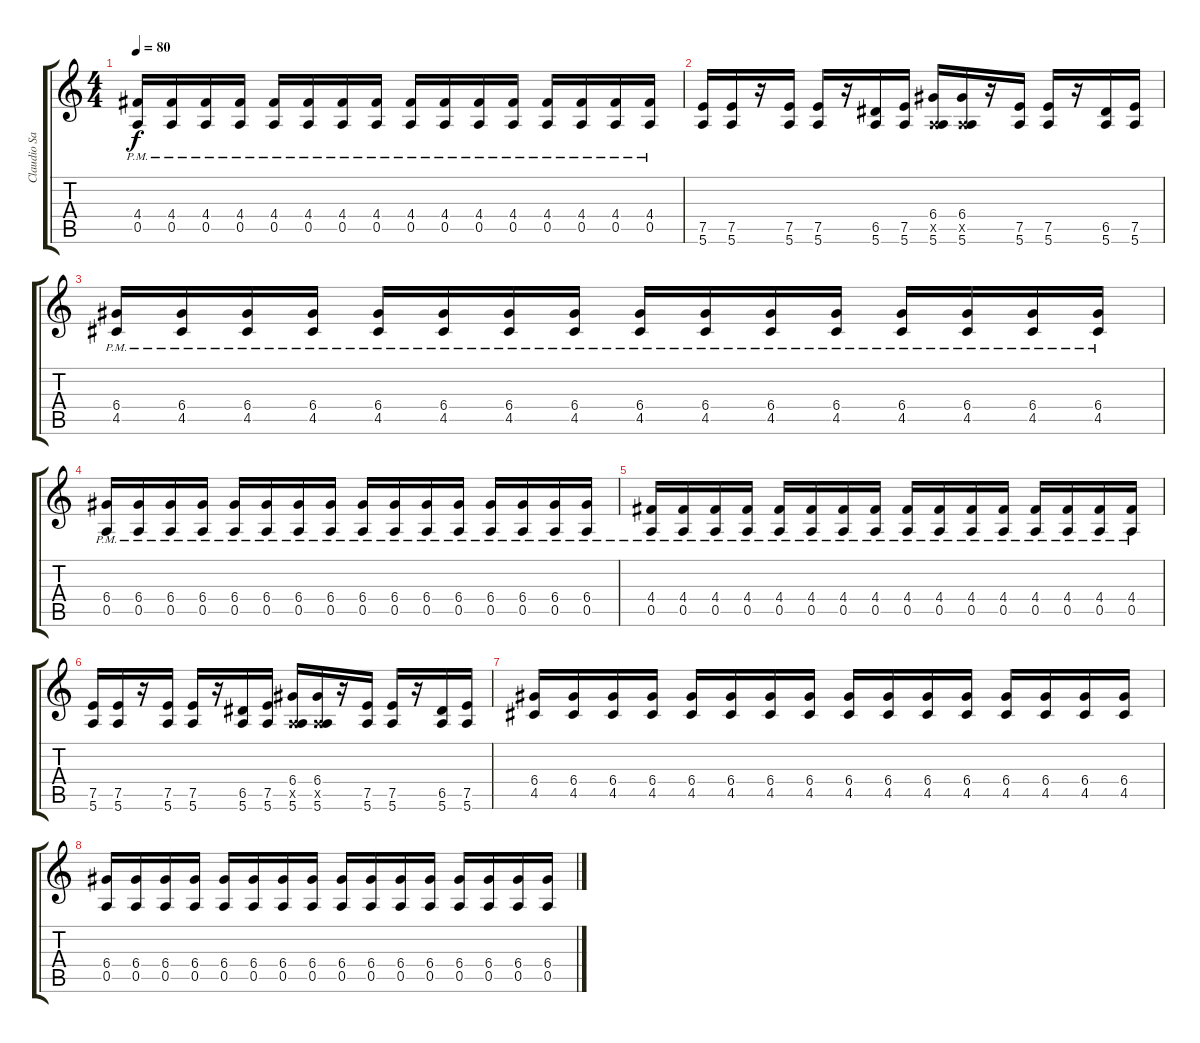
\track ("Claudio Sanchez" "Claudio Sa") {instrument distortionguitar}
\staff {score tabs}
\tuning (E4 B3 G3 D3 A2 E2) {hide}
\ts (4 4)
\tempo 80
\clef g2
\ks c
(4.4{pm} 0.5{pm}).16{dy f} (4.4{pm} 0.5{pm}).16 (4.4{pm} 0.5{pm}).16 (4.4{pm} 0.5{pm}).16 (4.4{pm} 0.5{pm}).16 (4.4{pm} 0.5{pm}).16 (4.4{pm} 0.5{pm}).16 (4.4{pm} 0.5{pm}).16 (4.4{pm} 0.5{pm}).16 (4.4{pm} 0.5{pm}).16 (4.4{pm} 0.5{pm}).16 (4.4{pm} 0.5{pm}).16 (4.4{pm} 0.5{pm}).16 (4.4{pm} 0.5{pm}).16 (4.4{pm} 0.5{pm}).16 (4.4{pm} 0.5{pm}).16 |
(7.5 5.6).16 (7.5 5.6).16 r.16 (7.5 5.6).16 (7.5 5.6).16 r.16 (6.5 5.6).16 (7.5 5.6).16 (6.4 0.5{x} 5.6).16 (6.4 0.5{x} 5.6).16 r.16 (7.5 5.6).16 (7.5 5.6).16 r.16 (6.5 5.6).16 (7.5 5.6).16 |
(6.4{pm} 4.5{pm}).16 (6.4{pm} 4.5{pm}).16 (6.4{pm} 4.5{pm}).16 (6.4{pm} 4.5{pm}).16 (6.4{pm} 4.5{pm}).16 (6.4{pm} 4.5{pm}).16 (6.4{pm} 4.5{pm}).16 (6.4{pm} 4.5{pm}).16 (6.4{pm} 4.5{pm}).16 (6.4{pm} 4.5{pm}).16 (6.4{pm} 4.5{pm}).16 (6.4{pm} 4.5{pm}).16 (6.4{pm} 4.5{pm}).16 (6.4{pm} 4.5{pm}).16 (6.4{pm} 4.5{pm}).16 (6.4{pm} 4.5{pm}).16 |
(6.4{pm} 0.5{pm}).16 (6.4{pm} 0.5{pm}).16 (6.4{pm} 0.5{pm}).16 (6.4{pm} 0.5{pm}).16 (6.4{pm} 0.5{pm}).16 (6.4{pm} 0.5{pm}).16 (6.4{pm} 0.5{pm}).16 (6.4{pm} 0.5{pm}).16 (6.4{pm} 0.5{pm}).16 (6.4{pm} 0.5{pm}).16 (6.4{pm} 0.5{pm}).16 (6.4{pm} 0.5{pm}).16 (6.4{pm} 0.5{pm}).16 (6.4{pm} 0.5{pm}).16 (6.4{pm} 0.5{pm}).16 (6.4{pm} 0.5{pm}).16 |
(4.4{pm} 0.5{pm}).16 (4.4{pm} 0.5{pm}).16 (4.4{pm} 0.5{pm}).16 (4.4{pm} 0.5{pm}).16 (4.4{pm} 0.5{pm}).16 (4.4{pm} 0.5{pm}).16 (4.4{pm} 0.5{pm}).16 (4.4{pm} 0.5{pm}).16 (4.4{pm} 0.5{pm}).16 (4.4{pm} 0.5{pm}).16 (4.4{pm} 0.5{pm}).16 (4.4{pm} 0.5{pm}).16 (4.4{pm} 0.5{pm}).16 (4.4{pm} 0.5{pm}).16 (4.4{pm} 0.5{pm}).16 (4.4{pm} 0.5{pm}).16 |
(7.5 5.6).16 (7.5 5.6).16 r.16 (7.5 5.6).16 (7.5 5.6).16 r.16 (6.5 5.6).16 (7.5 5.6).16 (6.4 0.5{x} 5.6).16 (6.4 0.5{x} 5.6).16 r.16 (7.5 5.6).16 (7.5 5.6).16 r.16 (6.5 5.6).16 (7.5 5.6).16 |
(6.4 4.5).16 (6.4 4.5).16 (6.4 4.5).16 (6.4 4.5).16 (6.4 4.5).16 (6.4 4.5).16 (6.4 4.5).16 (6.4 4.5).16 (6.4 4.5).16 (6.4 4.5).16 (6.4 4.5).16 (6.4 4.5).16 (6.4 4.5).16 (6.4 4.5).16 (6.4 4.5).16 (6.4 4.5).16 |
(6.4 0.5).16 (6.4 0.5).16 (6.4 0.5).16 (6.4 0.5).16 (6.4 0.5).16 (6.4 0.5).16 (6.4 0.5).16 (6.4 0.5).16 (6.4 0.5).16 (6.4 0.5).16 (6.4 0.5).16 (6.4 0.5).16 (6.4 0.5).16 (6.4 0.5).16 (6.4 0.5).16 (6.4 0.5).16
